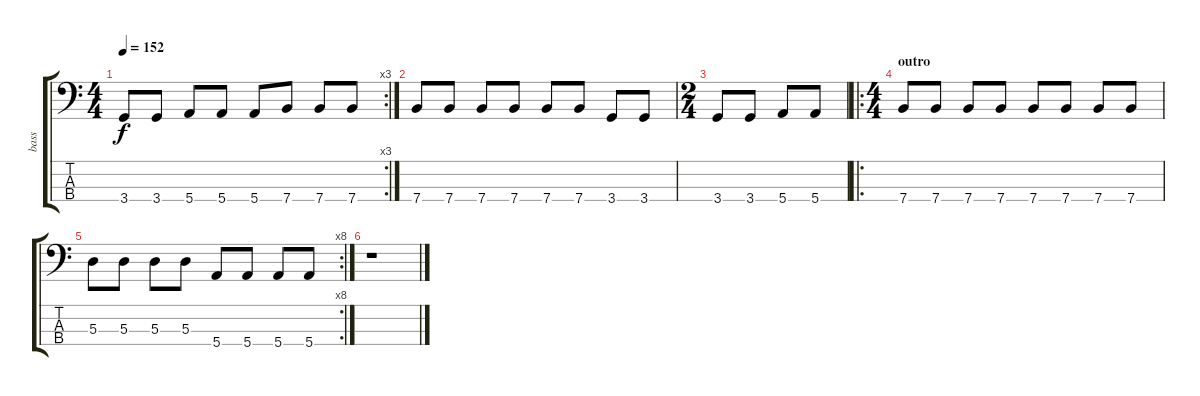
\track ("bass" "bass") {instrument electricbasspick}
\staff {score tabs}
\tuning (G2 D2 A1 E1) {hide}
\rc 3
\ts (4 4)
\tempo 152
\clef f4
\ks c
3.4.8{dy f} 3.4.8 5.4.8 5.4.8 5.4.8 7.4.8 7.4.8 7.4.8 |
7.4.8 7.4.8 7.4.8 7.4.8 7.4.8 7.4.8 3.4.8 3.4.8 |
\ts (2 4)
3.4.8 3.4.8 5.4.8 5.4.8 |
\ro
\ts (4 4)
\section ("" "outro")
7.4.8 7.4.8 7.4.8 7.4.8 7.4.8 7.4.8 7.4.8 7.4.8 |
\rc 8
5.3.8 5.3.8 5.3.8 5.3.8 5.4.8 5.4.8 5.4.8 5.4.8 |
r.1
